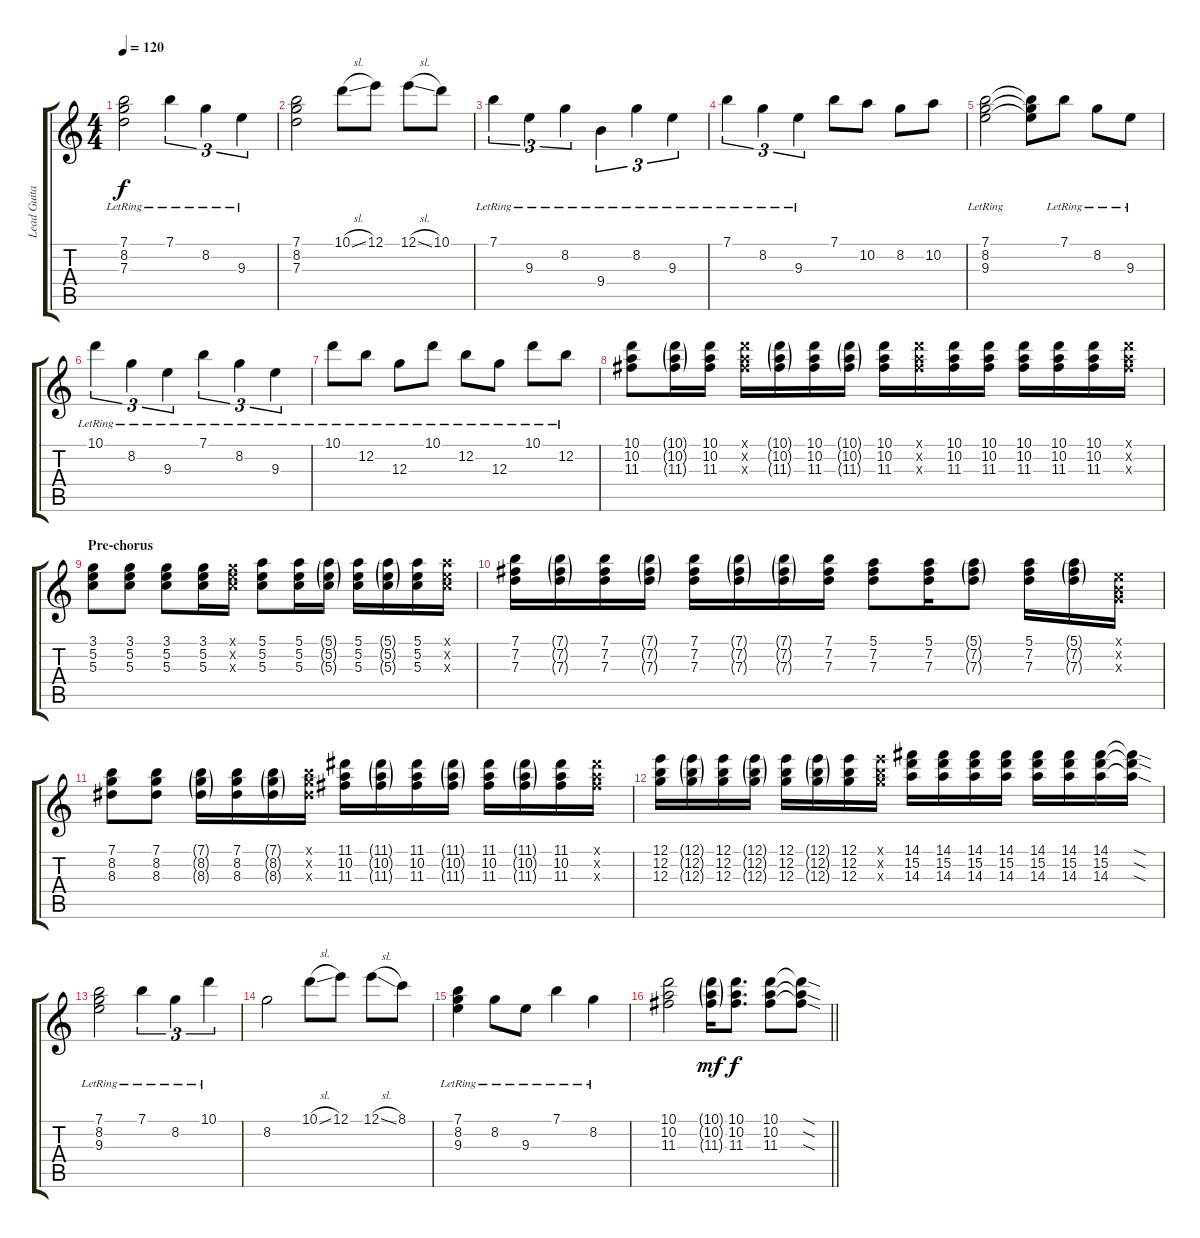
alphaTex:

\track ("Lead Guitar" "Lead Guita") {instrument distortionguitar}
\staff {score tabs}
\tuning (E4 B3 G3 D3 A2 E2) {hide}
\ts (4 4)
\tempo 120
\clef g2
\ks c
(7.1{lr} 8.2{lr} 7.3{lr}).2{dy f} 7.1{lr}.4{tu (3 2)} 8.2{lr}.4{tu (3 2)} 9.3{lr}.4{tu (3 2)} |
(7.1 8.2 7.3).2 10.1{sl}.8 12.1.8 12.1{sl}.8 10.1.8 |
7.1{lr}.4{tu (3 2)} 9.3{lr}.4{tu (3 2)} 8.2{lr}.4{tu (3 2)} 9.4{lr}.4{tu (3 2)} 8.2{lr}.4{tu (3 2)} 9.3{lr}.4{tu (3 2)} |
7.1{lr}.4{tu (3 2)} 8.2{lr}.4{tu (3 2)} 9.3{lr}.4{tu (3 2)} 7.1.8 10.2.8 8.2.8 10.2.8 |
(7.1{lr} 8.2{lr} 9.3{lr}).2 (7.1{t} 8.2{t} 9.3{t}).8 7.1{lr}.8 8.2{lr}.8 9.3{lr}.8 |
10.1{lr}.4{tu (3 2)} 8.2{lr}.4{tu (3 2)} 9.3{lr}.4{tu (3 2)} 7.1{lr}.4{tu (3 2)} 8.2{lr}.4{tu (3 2)} 9.3{lr}.4{tu (3 2)} |
10.1{lr}.8 12.2{lr}.8 12.3{lr}.8 10.1{lr}.8 12.2{lr}.8 12.3{lr}.8 10.1{lr}.8 12.2{lr}.8 |
(10.1 10.2 11.3).8 (10.1{g} 10.2{g} 11.3{g}).16 (10.1 10.2 11.3).16 (10.1{x} 10.2{x} 11.3{x}).16 (10.1{g} 10.2{g} 11.3{g}).16 (10.1 10.2 11.3).16 (10.1{g} 10.2{g} 11.3{g}).16 (10.1 10.2 11.3).16 (10.1{x} 10.2{x} 11.3{x}).16 (10.1 10.2 11.3).16 (10.1 10.2 11.3).16 (10.1 10.2 11.3).16 (10.1 10.2 11.3).16 (10.1 10.2 11.3).16 (10.1{x} 10.2{x} 11.3{x}).16 |
\section ("" "Pre-chorus")
(3.1 5.2 5.3).8 (3.1 5.2 5.3).8 (3.1 5.2 5.3).8 (3.1 5.2 5.3).16 (3.1{x} 5.2{x} 5.3{x}).16 (5.1 5.2 5.3).8 (5.1 5.2 5.3).16 (5.1{g} 5.2{g} 5.3{g}).16 (5.1 5.2 5.3).16 (5.1{g} 5.2{g} 5.3{g}).16 (5.1 5.2 5.3).16 (5.1{x} 5.2{x} 5.3{x}).16 |
(7.1 7.2 7.3).16 (7.1{g} 7.2{g} 7.3{g}).16 (7.1 7.2 7.3).16 (7.1{g} 7.2{g} 7.3{g}).16 (7.1 7.2 7.3).16 (7.1{g} 7.2{g} 7.3{g}).16 (7.1{g} 7.2{g} 7.3{g}).16 (7.1 7.2 7.3).16 (5.1 7.2 7.3).8 (5.1 7.2 7.3).16 (5.1{g} 7.2{g} 7.3{g}).8 (5.1 7.2 7.3).16 (5.1{g} 7.2{g} 7.3{g}).16 (0.1{x} 0.2{x} 0.3{x}).16 |
(7.1 8.2 8.3).8 (7.1 8.2 8.3).8 (7.1{g} 8.2{g} 8.3{g}).16 (7.1 8.2 8.3).16 (7.1{g} 8.2{g} 8.3{g}).16 (7.1{x} 8.2{x} 8.3{x}).16 (11.1 10.2 11.3).16 (11.1{g} 10.2{g} 11.3{g}).16 (11.1 10.2 11.3).16 (11.1{g} 10.2{g} 11.3{g}).16 (11.1 10.2 11.3).16 (11.1{g} 10.2{g} 11.3{g}).16 (11.1 10.2 11.3).16 (11.1{x} 10.2{x} 11.3{x}).16 |
(12.1 12.2 12.3).16 (12.1{g} 12.2{g} 12.3{g}).16 (12.1 12.2 12.3).16 (12.1{g} 12.2{g} 12.3{g}).16 (12.1 12.2 12.3).16 (12.1{g} 12.2{g} 12.3{g}).16 (12.1 12.2 12.3).16 (12.1{x} 12.2{x} 12.3{x}).16 (14.1 15.2 14.3).16 (14.1 15.2 14.3).16 (14.1 15.2 14.3).16 (14.1 15.2 14.3).16 (14.1 15.2 14.3).16 (14.1 15.2 14.3).16 (14.1 15.2 14.3).16 (14.1{sod t} 15.2{sod t} 14.3{sod t}).16 |
(7.1{lr} 8.2{lr} 9.3{lr}).2 7.1{lr}.4{tu (3 2)} 8.2{lr}.4{tu (3 2)} 10.1{lr}.4{tu (3 2)} |
8.2.2 10.1{sl}.8 12.1.8 12.1{sl}.8 8.1.8 |
(7.1{lr} 8.2{lr} 9.3{lr}).4 8.2{lr}.8 9.3{lr}.8 7.1{lr}.4 8.2{lr}.4 |
\barLineRight lightlight
(10.1 10.2 11.3).2 (10.1{g} 10.2{g} 11.3{g}).16{dy mf} (10.1 10.2 11.3).8{d dy f} (10.1 10.2 11.3).8 (10.1{sod t} 10.2{sod t} 11.3{sod t}).8
